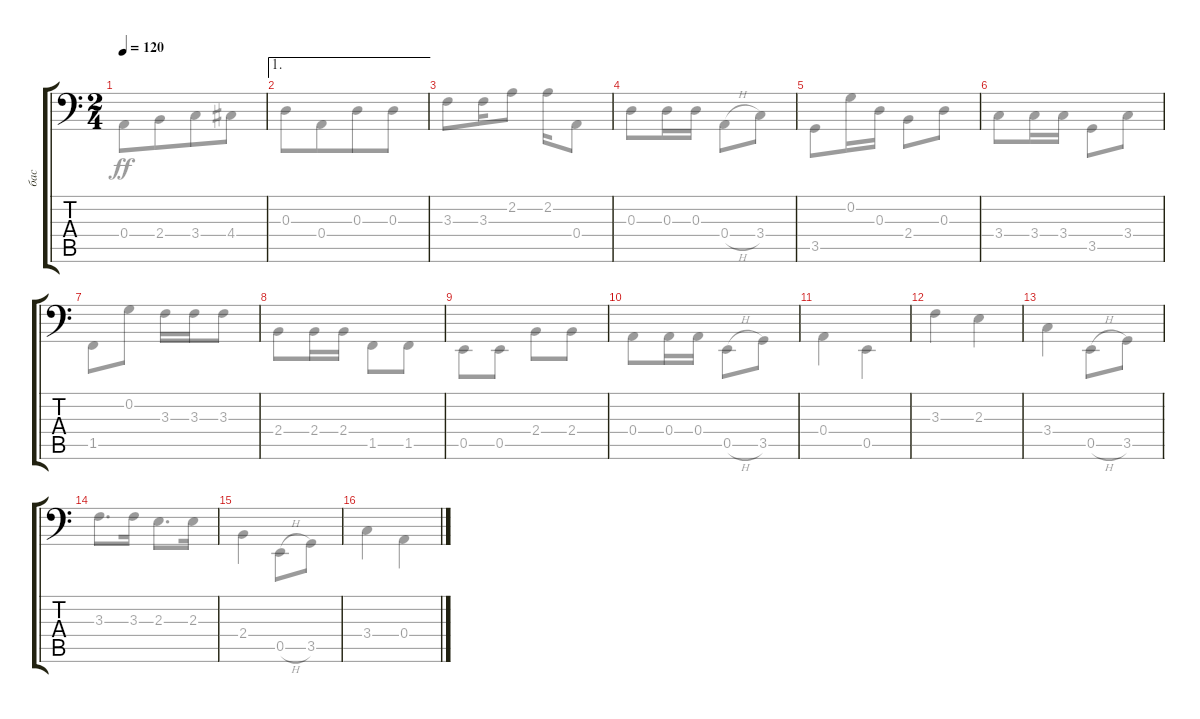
\track ("бас" "бас") {instrument electricbasspick}
\staff {score tabs}
\tuning (C3 G2 D2 A1 E1 B0) {hide}
\voice
\ts (2 4)
\tempo 120
\clef f4
\ks aminor
|
\ae 1
|
|
|
|
|
|
|
|
|
|
|
|
|
|
\voice
\clef f4
\ks aminor
0.4.8{dy ff} 2.4.8{beam merge} 3.4.8 4.4.8 |
0.3.8 0.4.8{beam merge} 0.3.8 0.3.8 |
3.3.8 3.3.16 2.2.8 2.2.16 0.4.8 |
0.3.8 0.3.16 0.3.16 0.4{h}.8 3.4.8 |
3.5.8 0.2.16 0.3.16 2.4.8 0.3.8 |
3.4.8 3.4.16 3.4.16 3.5.8 3.4.8 |
1.5.8 0.2.8 3.3.16 3.3.16 3.3.8 |
2.4.8 2.4.16 2.4.16 1.5.8 1.5.8 |
0.5.8 0.5.8 2.4.8 2.4.8 |
0.4.8 0.4.16 0.4.16 0.5{h}.8 3.5.8 |
0.4.4 0.5.4 |
3.3.4 2.3.4 |
3.4.4 0.5{h}.8 3.5.8 |
3.3.8{d} 3.3.16 2.3.8{d} 2.3.16 |
2.4.4 0.5{h}.8 3.5.8 |
3.4.4 0.4.4
